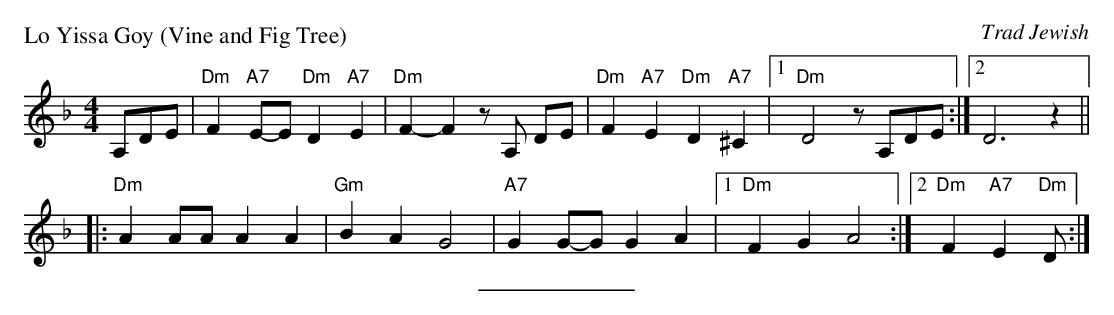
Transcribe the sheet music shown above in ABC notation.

X:1
P: Lo Yissa Goy (Vine and Fig Tree)
O: Trad Jewish
M: 4/4
L: 1/8
K: Dm
A,DE | "Dm"F2 "A7"E-E "Dm"D2 "A7"E2 | "Dm"F2-F2 zA, DE | "Dm"F2 "A7"E2 "Dm"D2 "A7"^C2 |1 "Dm"D4 z A,DE :|2 D6 z2 ||
|: "Dm"A2 AA A2 A2 | "Gm"B2 A2 G4 | "A7"G2 G-G G2 A2 |1 "Dm"F2 G2 A4 :|2 "Dm"F2 "A7"E2 "Dm"D :|
